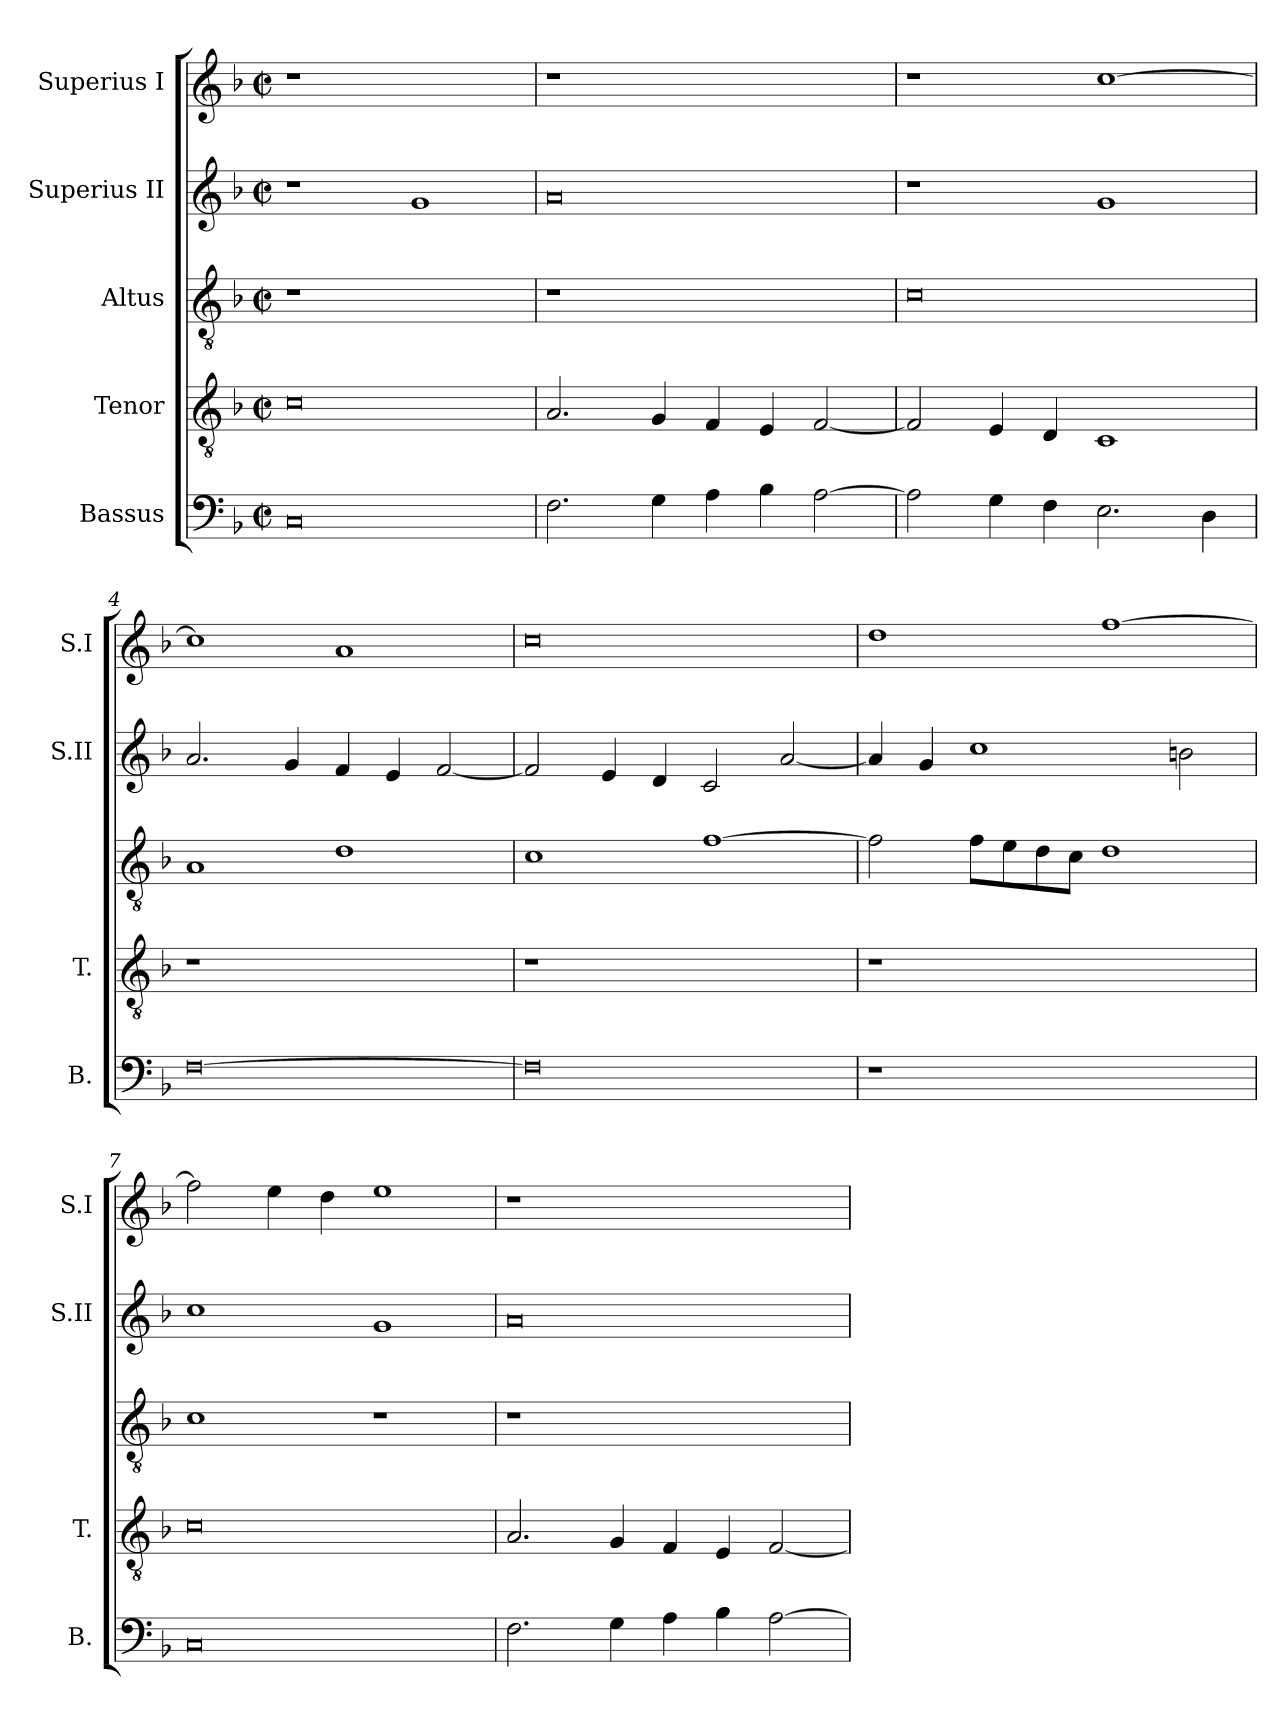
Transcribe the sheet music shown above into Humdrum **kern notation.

**kern	**kern	**kern	**kern	**kern
*part5	*part4	*part3	*part2	*part1
*staff5	*staff4	*staff3	*staff2	*staff1
*I"Bassus	*I"Tenor	*I"Altus	*I"Superius II	*I"Superius I
*I'B.	*I'T.	*	*I'S.II	*I'S.I
!!LO:PB:g=z
*clefF4	*clefGv2	*clefGv2	*clefG2	*clefG2
*	*ITrd7c12	*ITrd7c12	*	*
*k[b-]	*k[b-]	*k[b-]	*k[b-]	*k[b-]
*F:	*F:	*F:	*F:	*F:
*M2/2	*M2/2	*M2/2	*M2/2	*M2/2
*met(c|)	*met(c|)	*met(c|)	*met(c|)	*met(c|)
=1	=1	=1	=1	=1
!	!	!LO:N:vis=1	!	!LO:N:vis=1
0Ci	0Ci	1r	1r	1r
.	.	1ryy	1gi	1ryy
=2	=2	=2	=2	=2
!	!	!LO:N:vis=1	!	!LO:N:vis=1
2.Fi\	2.AAi/	1r	0ai	1r
4Gi\	4GGi/	.	.	.
4Ai\	4FFi/	1ryy	.	1ryy
4B-i\	4EEi/	.	.	.
[>2Ai\	[<2FFi/	.	.	.
=3	=3	=3	=3	=3
2Ai\]	2FFi/]	0Ci	1r	1r
4Gi\	4EEi/	.	.	.
4Fi\	4DDi/	.	.	.
2.Ei\	1CCi	.	1gi	[>1cci
4Di\	.	.	.	.
=4	=4	=4	=4	=4
!	!LO:N:vis=1	!	!	!
[>0Fi	1r	1AAi	2.ai/	1cci]
.	.	.	4gi/	.
.	1ryy	1Di	4fi/	1ai
.	.	.	4ei/	.
.	.	.	[<2fi/	.
=5	=5	=5	=5	=5
!	!LO:N:vis=1	!	!	!
0Fi]	1r	1Ci	2fi/]	0cci
.	.	.	4ei/	.
.	.	.	4di/	.
.	1ryy	[>1Fi	2ci/	.
.	.	.	[<2ai/	.
!!LO:LB:g=z
=6	=6	=6	=6	=6
!LO:N:vis=1	!LO:N:vis=1	!	!	!
1r	1r	2Fi\]	4ai/]	1ddi
.	.	.	4gi/	.
.	.	8Fi\L	1cci	.
.	.	8Ei\	.	.
.	.	8Di\	.	.
.	.	8Ci\J	.	.
1ryy	1ryy	1Di	.	[>1ffi
.	.	.	2bni\	.
=7	=7	=7	=7	=7
0Ci	0Ci	1Ci	1cci	2ffi\]
.	.	.	.	4eei\
.	.	.	.	4ddi\
.	.	1r	1gi	1eei
=8	=8	=8	=8	=8
!	!	!LO:N:vis=1	!	!LO:N:vis=1
2.Fi\	2.AAi/	1r	0ai	1r
4Gi\	4GGi/	.	.	.
4Ai\	4FFi/	1ryy	.	1ryy
4B-i\	4EEi/	.	.	.
[>2Ai\	[<2FFi/	.	.	.
=	=	=	=	=
*-	*-	*-	*-	*-
